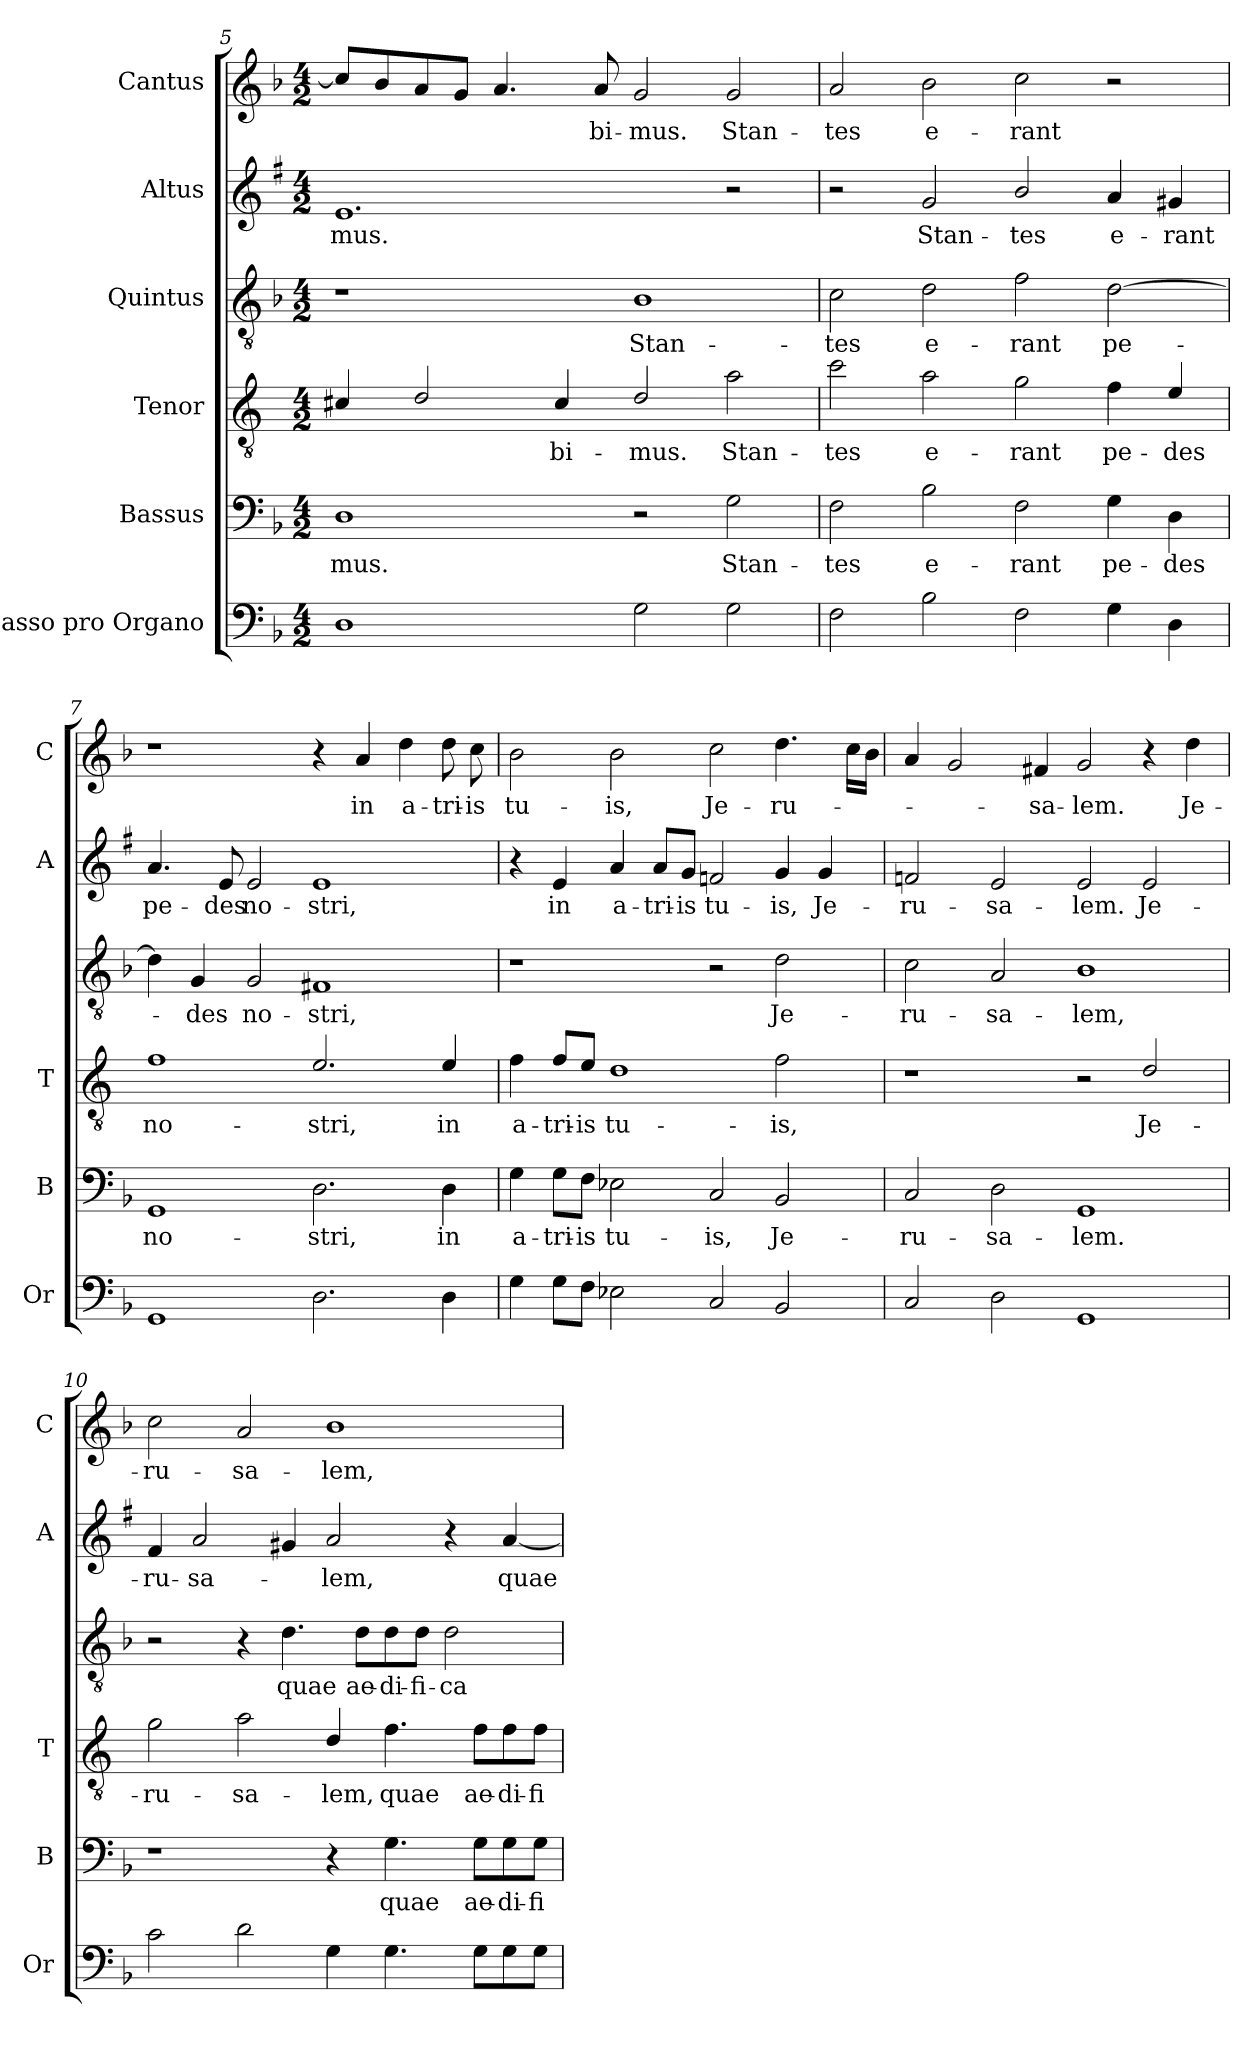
**kern	**kern	**text	**kern	**text	**kern	**text	**kern	**text	**kern	**text
*part6	*part5	*part5	*part4	*part4	*part3	*part3	*part2	*part2	*part1	*part1
*staff6	*staff5	*staff5	*staff4	*staff4	*staff3	*staff3	*staff2	*staff2	*staff1	*staff1
*I"Basso pro Organo	*I"Bassus	*	*I"Tenor	*	*I"Quintus	*	*I"Altus	*	*I"Cantus	*
*I'Or	*I'B	*	*I'T	*	*	*	*I'A	*	*I'C	*
*clefF4	*clefF4	*	*clefGv2	*	*clefGv2	*	*clefG2	*	*clefG2	*
*	*	*	*ITrd4c7	*	*	*	*ITrd1c2	*	*	*
*k[b-]	*k[b-]	*	*k[b-]	*	*k[b-]	*	*k[b-]	*	*k[b-]	*
*F:	*F:	*	*F:	*	*F:	*	*F:	*	*F:	*
*M4/2	*M4/2	*	*M4/2	*	*M4/2	*	*M4/2	*	*M4/2	*
=5	=5	=5	=5	=5	=5	=5	=5	=5	=5	=5
!	!	!LO:LY:b	!	!	!	!	!	!LO:LY:b	!	!
1D	1D	-mus.	4F#X/	.	1r	.	1.d	-mus.	8cc/L]	.
.	.	.	.	.	.	.	.	.	8b-/	.
.	.	.	2G/	.	.	.	.	.	8a/	.
.	.	.	.	.	.	.	.	.	8g/J	.
.	.	.	.	.	.	.	.	.	4.a/	.
!	!	!	!	!LO:LY:b	!	!	!	!	!	!
.	.	.	4F#/	-bi-	.	.	.	.	.	.
!	!	!	!	!	!	!	!	!	!	!LO:LY:b
.	.	.	.	.	.	.	.	.	8a/	-bi-
!	!	!	!	!LO:LY:b	!	!LO:LY:b	!	!	!	!LO:LY:b
2G\	2r	.	2G/	-mus.	1B-	Stan-	.	.	2g/	-mus.
!	!	!LO:LY:b	!	!LO:LY:b	!	!	!	!	!	!LO:LY:b
2G\	2G\	Stan-	2d\	Stan-	.	.	2r	.	2g/	Stan-
=6	=6	=6	=6	=6	=6	=6	=6	=6	=6	=6
!	!	!LO:LY:b	!	!LO:LY:b	!	!LO:LY:b	!	!	!	!LO:LY:b
2F\	2F\	-tes	2f\	-tes	2c\	-tes	2r	.	2a/	-tes
!	!	!LO:LY:b	!	!LO:LY:b	!	!LO:LY:b	!	!LO:LY:b	!	!LO:LY:b
2B-\	2B-\	e-	2d\	e-	2d\	e-	2f/	Stan-	2b-\	e-
!	!	!LO:LY:b	!	!LO:LY:b	!	!LO:LY:b	!	!LO:LY:b	!	!LO:LY:b
2F\	2F\	-rant	2c\	-rant	2f\	-rant	2a/	-tes	2cc\	-rant
!	!	!LO:LY:b	!	!LO:LY:b	!	!LO:LY:b	!	!LO:LY:b	!	!
4G\	4G\	pe-	4B-\	pe-	[2d\	pe-	4g/	e-	2r	.
!	!	!LO:LY:b	!	!LO:LY:b	!	!	!	!LO:LY:b	!	!
4D\	4D\	-des	4A/	-des	.	.	4f#X/	-rant	.	.
=7	=7	=7	=7	=7	=7	=7	=7	=7	=7	=7
!	!	!LO:LY:b	!	!LO:LY:b	!	!	!	!LO:LY:b	!	!
1GG	1GG	no-	1B-	no-	4d\]	.	4.g/	pe-	1r	.
!	!	!	!	!	!	!LO:LY:b	!	!	!	!
.	.	.	.	.	4G/	-des	.	.	.	.
!	!	!	!	!	!	!	!	!LO:LY:b	!	!
.	.	.	.	.	.	.	8d/	-des	.	.
!	!	!	!	!	!	!LO:LY:b	!	!LO:LY:b	!	!
.	.	.	.	.	2G/	no-	2d/	no-	.	.
!	!	!LO:LY:b	!	!LO:LY:b	!	!LO:LY:b	!	!LO:LY:b	!	!
2.D\	2.D\	-stri,	2.A/	-stri,	1F#X	-stri,	1d	-stri,	4r	.
!	!	!	!	!	!	!	!	!	!	!LO:LY:b
.	.	.	.	.	.	.	.	.	4a/	in
!	!	!	!	!	!	!	!	!	!	!LO:LY:b
.	.	.	.	.	.	.	.	.	4dd\	a-
!	!	!LO:LY:b	!	!LO:LY:b	!	!	!	!	!	!LO:LY:b
4D\	4D\	in	4A/	in	.	.	.	.	8dd\	-tri-
!	!	!	!	!	!	!	!	!	!	!LO:LY:b
.	.	.	.	.	.	.	.	.	8cc\	-is
!!LO:PB:g=z
=8	=8	=8	=8	=8	=8	=8	=8	=8	=8	=8
!	!	!LO:LY:b	!	!LO:LY:b	!	!	!	!	!	!LO:LY:b
4G\	4G\	a-	4B-\	a-	1r	.	4r	.	2b-\	tu-
!	!	!LO:LY:b	!	!LO:LY:b	!	!	!	!LO:LY:b	!	!
8G\L	8G\L	-tri-	8B-/L	-tri-	.	.	4d/	in	.	.
!	!	!LO:LY:b	!	!LO:LY:b	!	!	!	!	!	!
8F\J	8F\J	-is	8A/J	-is	.	.	.	.	.	.
!	!	!LO:LY:b	!	!LO:LY:b	!	!	!	!LO:LY:b	!	!LO:LY:b
2E-X\	2E-X\	tu-	1G	tu-	.	.	4g/	a-	2b-\	-is,
!	!	!	!	!	!	!	!	!LO:LY:b	!	!
.	.	.	.	.	.	.	8g/L	-tri-	.	.
!	!	!	!	!	!	!	!	!LO:LY:b	!	!
.	.	.	.	.	.	.	8f/J	-is	.	.
!	!	!LO:LY:b	!	!	!	!	!	!LO:LY:b	!	!LO:LY:b
2C/	2C/	-is,	.	.	2r	.	2e-X/	tu-	2cc\	Je-
!	!	!LO:LY:b	!	!LO:LY:b	!	!LO:LY:b	!	!LO:LY:b	!	!LO:LY:b
2BB-/	2BB-/	Je-	2B-\	-is,	2d\	Je-	4f/	-is,	4.dd\	-ru-
!	!	!	!	!	!	!	!	!LO:LY:b	!	!
.	.	.	.	.	.	.	4f/	Je-	.	.
.	.	.	.	.	.	.	.	.	16cc\LL	.
.	.	.	.	.	.	.	.	.	16b-\JJ	.
=9	=9	=9	=9	=9	=9	=9	=9	=9	=9	=9
!	!	!LO:LY:b	!	!	!	!LO:LY:b	!	!LO:LY:b	!	!
2C/	2C/	-ru-	1r	.	2c\	-ru-	2e-X/	-ru-	4a/	.
.	.	.	.	.	.	.	.	.	2g/	.
!	!	!LO:LY:b	!	!	!	!LO:LY:b	!	!LO:LY:b	!	!
2D\	2D\	-sa-	.	.	2A/	-sa-	2d/	-sa-	.	.
!	!	!	!	!	!	!	!	!	!	!LO:LY:b
.	.	.	.	.	.	.	.	.	4f#X/	-sa-
!	!	!LO:LY:b	!	!	!	!LO:LY:b	!	!LO:LY:b	!	!LO:LY:b
1GG	1GG	-lem.	2r	.	1B-	-lem,	2d/	-lem.	2g/	-lem.
!	!	!	!	!LO:LY:b	!	!	!	!LO:LY:b	!	!
.	.	.	2G/	Je-	.	.	2d/	Je-	4r	.
!	!	!	!	!	!	!	!	!	!	!LO:LY:b
.	.	.	.	.	.	.	.	.	4dd\	Je-
=10	=10	=10	=10	=10	=10	=10	=10	=10	=10	=10
!	!	!	!	!LO:LY:b	!	!	!	!LO:LY:b	!	!LO:LY:b
2c\	1r	.	2c\	-ru-	2r	.	4e/	-ru-	2cc\	-ru-
!	!	!	!	!	!	!	!	!LO:LY:b	!	!
.	.	.	.	.	.	.	2g/	-sa-	.	.
!	!	!	!	!LO:LY:b	!	!	!	!	!	!LO:LY:b
2d\	.	.	2d\	-sa-	4r	.	.	.	2a/	-sa-
!	!	!	!	!	!	!LO:LY:b	!	!	!	!
.	.	.	.	.	4.d\	quae	4f#X/	.	.	.
!	!	!	!	!LO:LY:b	!	!	!	!LO:LY:b	!	!LO:LY:b
4G\	4r	.	4G/	-lem,	.	.	2g/	-lem,	1b-	-lem,
!	!	!	!	!	!	!LO:LY:b	!	!	!	!
.	.	.	.	.	8d\L	ae-	.	.	.	.
!	!	!LO:LY:b	!	!LO:LY:b	!	!LO:LY:b	!	!	!	!
4.G\	4.G\	quae	4.B-\	quae	8d\	-di-	.	.	.	.
!	!	!	!	!	!	!LO:LY:b	!	!	!	!
.	.	.	.	.	8d\J	-fi-	.	.	.	.
!	!	!	!	!	!	!LO:LY:b	!	!	!	!
.	.	.	.	.	2d\	-ca-	4r	.	.	.
!	!	!LO:LY:b	!	!LO:LY:b	!	!	!	!	!	!
8G\L	8G\L	ae-	8B-\L	ae-	.	.	.	.	.	.
!	!	!LO:LY:b	!	!LO:LY:b	!	!	!	!LO:LY:b	!	!
8G\	8G\	-di-	8B-\	-di-	.	.	[4g/	quae	.	.
!	!	!LO:LY:b	!	!LO:LY:b	!	!	!	!	!	!
8G\J	8G\J	-fi-	8B-\J	-fi-	.	.	.	.	.	.
=	=	=	=	=	=	=	=	=	=	=
*-	*-	*-	*-	*-	*-	*-	*-	*-	*-	*-
